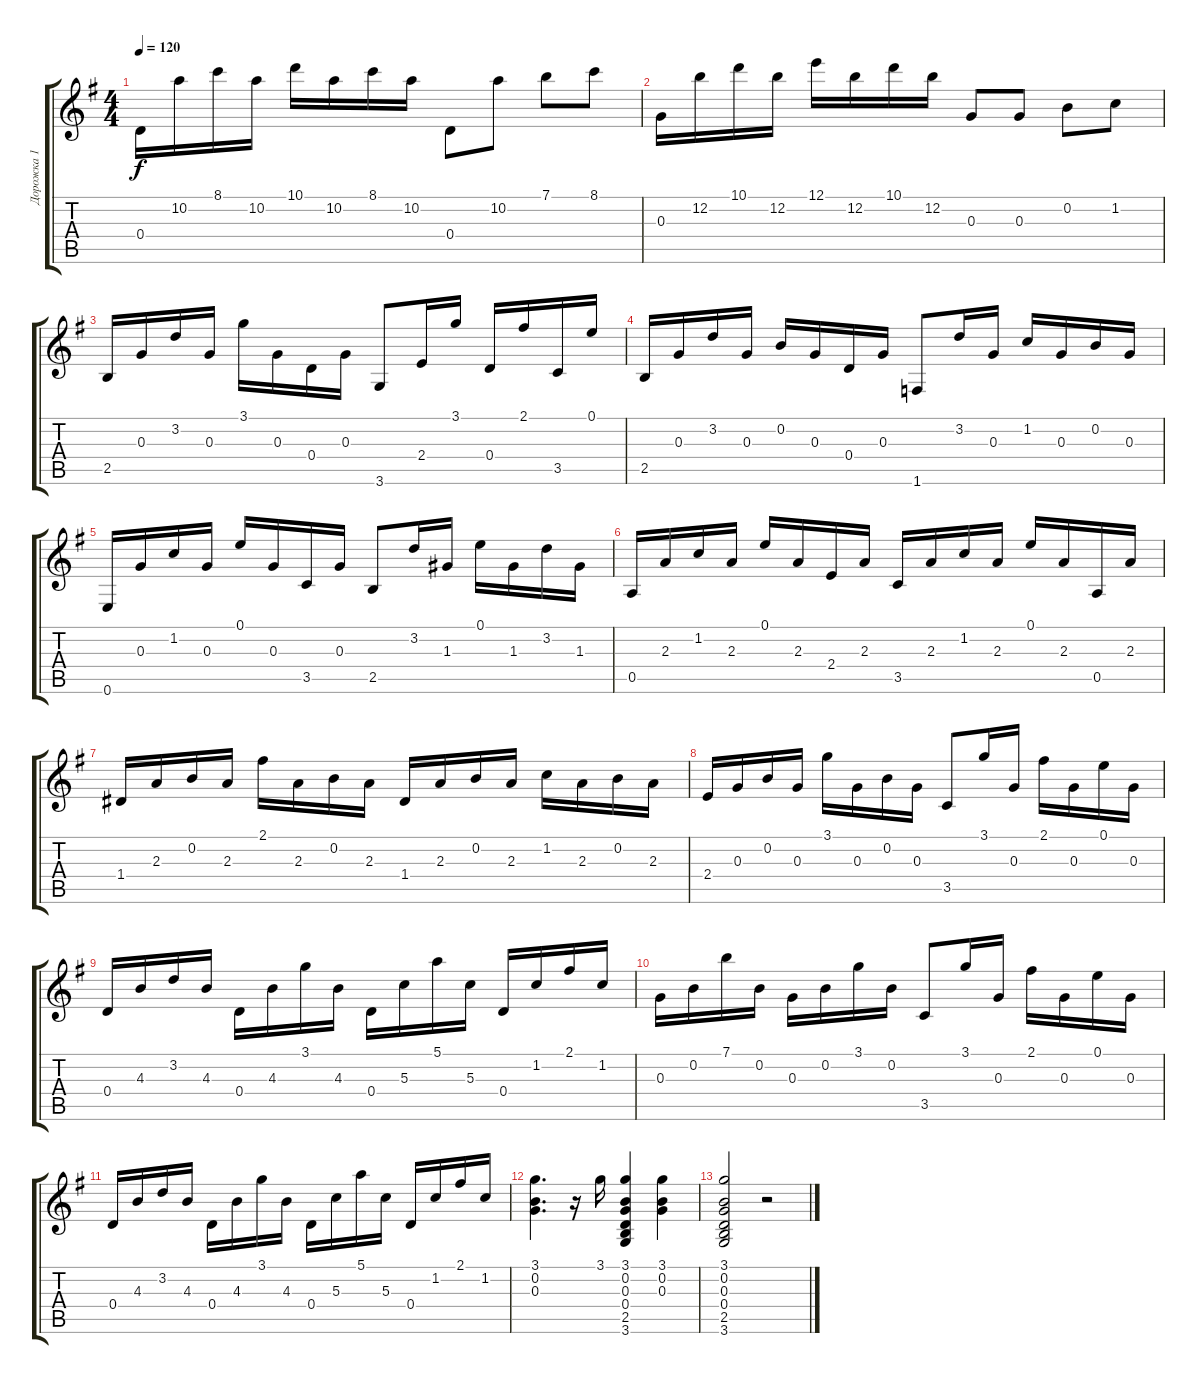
\track ("Дорожка 1" "Дорожка 1") {instrument acousticguitarnylon}
\staff {score tabs}
\tuning (E4 B3 G3 D3 A2 E2) {hide}
\ts (4 4)
\tempo 120
\clef g2
\ks eminor
0.4.16{dy f} 10.2.16 8.1.16 10.2.16 10.1.16 10.2.16 8.1.16 10.2.16 0.4.8 10.2.8 7.1.8 8.1.8 |
0.3.16 12.2.16 10.1.16 12.2.16 12.1.16 12.2.16 10.1.16 12.2.16 0.3.8 0.3.8 0.2.8 1.2.8 |
2.5.16 0.3.16 3.2.16 0.3.16 3.1.16 0.3.16 0.4.16 0.3.16 3.6.8 2.4.16 3.1.16 0.4.16 2.1.16 3.5.16 0.1.16 |
2.5.16 0.3.16 3.2.16 0.3.16 0.2.16 0.3.16 0.4.16 0.3.16 1.6.8 3.2.16 0.3.16 1.2.16 0.3.16 0.2.16 0.3.16 |
0.6.16 0.3.16 1.2.16 0.3.16 0.1.16 0.3.16 3.5.16 0.3.16 2.5.8 3.2.16 1.3.16 0.1.16 1.3.16 3.2.16 1.3.16 |
0.5.16 2.3.16 1.2.16 2.3.16 0.1.16 2.3.16 2.4.16 2.3.16 3.5.16 2.3.16 1.2.16 2.3.16 0.1.16 2.3.16 0.5.16 2.3.16 |
1.4.16 2.3.16 0.2.16 2.3.16 2.1.16 2.3.16 0.2.16 2.3.16 1.4.16 2.3.16 0.2.16 2.3.16 1.2.16 2.3.16 0.2.16 2.3.16 |
2.4.16 0.3.16 0.2.16 0.3.16 3.1.16 0.3.16 0.2.16 0.3.16 3.5.8 3.1.16 0.3.16 2.1.16 0.3.16 0.1.16 0.3.16 |
0.4.16 4.3.16 3.2.16 4.3.16 0.4.16 4.3.16 3.1.16 4.3.16 0.4.16 5.3.16 5.1.16 5.3.16 0.4.16 1.2.16 2.1.16 1.2.16 |
0.3.16 0.2.16 7.1.16 0.2.16 0.3.16 0.2.16 3.1.16 0.2.16 3.5.8 3.1.16 0.3.16 2.1.16 0.3.16 0.1.16 0.3.16 |
0.4.16 4.3.16 3.2.16 4.3.16 0.4.16 4.3.16 3.1.16 4.3.16 0.4.16 5.3.16 5.1.16 5.3.16 0.4.16 1.2.16 2.1.16 1.2.16 |
(3.1 0.2 0.3).4{d} r.16 3.1.16 (3.1 0.2 0.3 0.4 2.5 3.6).4 (3.1 0.2 0.3).4 |
(3.1 0.2 0.3 0.4 2.5 3.6).2 r.2
